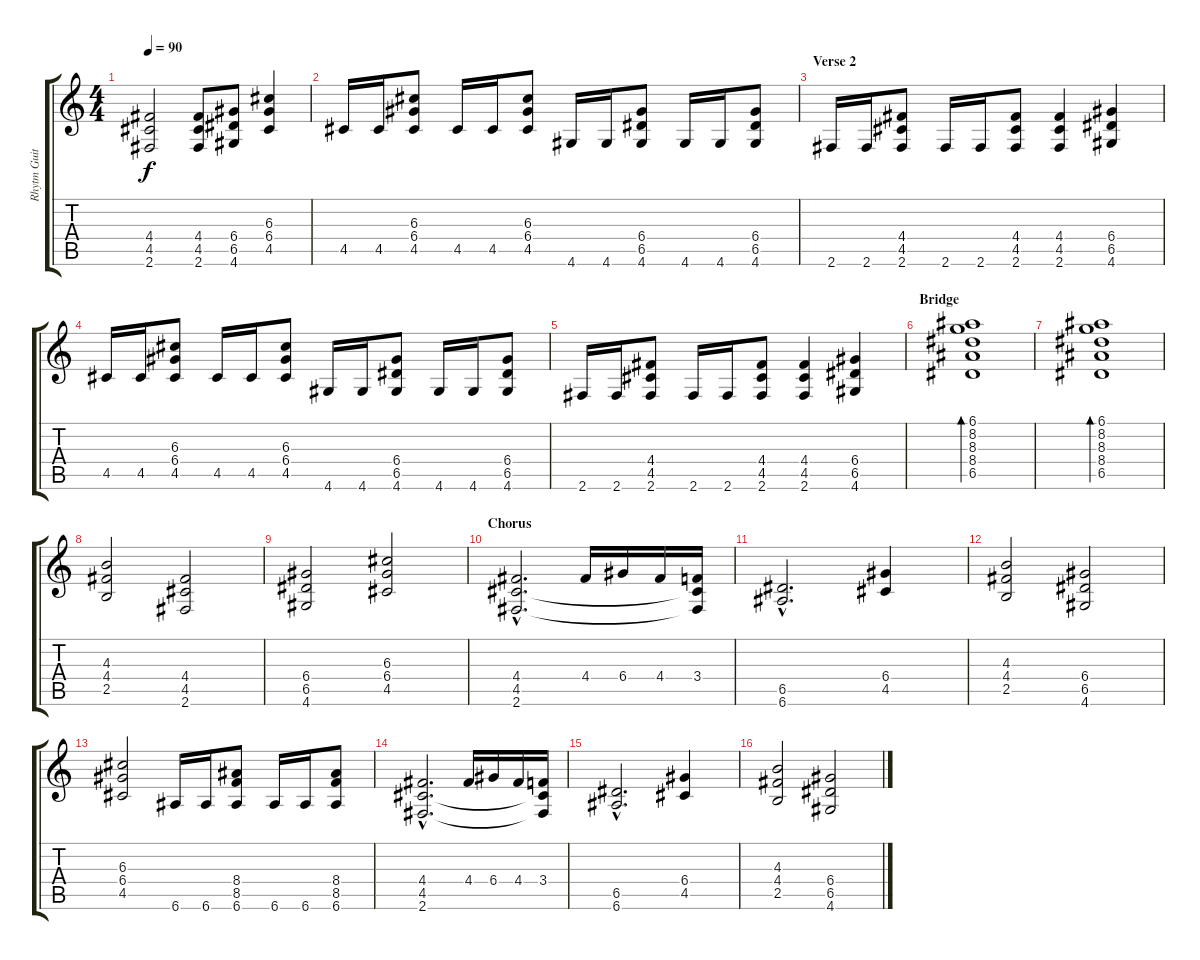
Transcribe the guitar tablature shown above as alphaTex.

\track ("Rhytm Guitar" "Rhytm Guit") {instrument distortionguitar}
\staff {score tabs}
\tuning (E4 B3 G3 D3 A2 E2) {hide}
\ts (4 4)
\tempo 90
\clef g2
\ks c
(4.4 4.5 2.6).2{dy f} (4.4 4.5 2.6).8 (6.4 6.5 4.6).8 (6.3 6.4 4.5).4 |
4.5.16 4.5.16 (6.3 6.4 4.5).8 4.5.16 4.5.16 (6.3 6.4 4.5).8 4.6.16 4.6.16 (6.4 6.5 4.6).8 4.6.16 4.6.16 (6.4 6.5 4.6).8 |
\section ("" "Verse 2")
2.6.16 2.6.16 (4.4 4.5 2.6).8 2.6.16 2.6.16 (4.4 4.5 2.6).8 (4.4 4.5 2.6).4 (6.4 6.5 4.6).4 |
4.5.16 4.5.16 (6.3 6.4 4.5).8 4.5.16 4.5.16 (6.3 6.4 4.5).8 4.6.16 4.6.16 (6.4 6.5 4.6).8 4.6.16 4.6.16 (6.4 6.5 4.6).8 |
2.6.16 2.6.16 (4.4 4.5 2.6).8 2.6.16 2.6.16 (4.4 4.5 2.6).8 (4.4 4.5 2.6).4 (6.4 6.5 4.6).4 |
\section ("" "Bridge")
(6.1 8.2 8.3 8.4 6.5).1{bd 240 instrument electricguitarclean} |
(6.1 8.2 8.3 8.4 6.5).1{bd 240} |
(4.3 4.4 2.5).2{instrument distortionguitar} (4.4 4.5 2.6).2 |
(6.4 6.5 4.6).2 (6.3 6.4 4.5).2 |
\section ("" "Chorus")
(4.4{hac} 4.5{hac} 2.6{hac}).2{d} 4.4.16 6.4.16 4.4.16 (3.4 4.5{t} 2.6{t}).16 |
(6.5{hac} 6.6{hac}).2{d} (6.4 4.5).4 |
(4.3 4.4 2.5).2 (6.4 6.5 4.6).2 |
(6.3 6.4 4.5).2 6.6.16 6.6.16 (8.4 8.5 6.6).8 6.6.16 6.6.16 (8.4 8.5 6.6).8 |
(4.4{hac} 4.5{hac} 2.6{hac}).2{d} 4.4.16 6.4.16 4.4.16 (3.4 4.5{t} 2.6{t}).16 |
(6.5{hac} 6.6{hac}).2{d} (6.4 4.5).4 |
(4.3 4.4 2.5).2 (6.4 6.5 4.6).2
